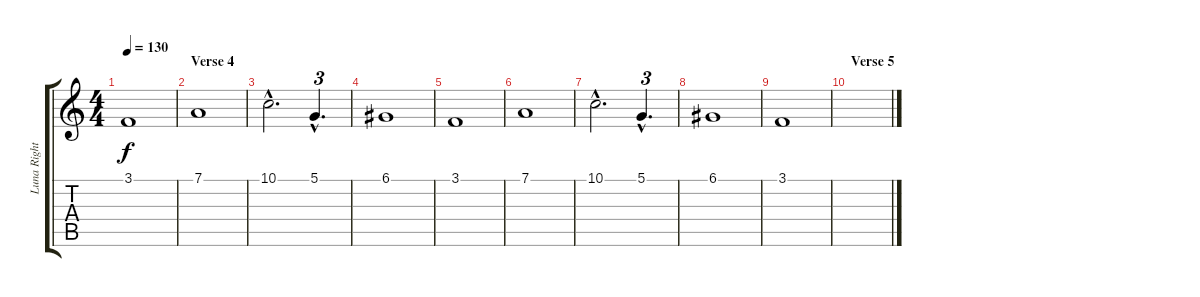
\track ("Luna Right" "Luna Right") {instrument choiraahs}
\staff {score tabs}
\tuning (D4 A3 F3 C3 G2 D2) {hide}
\ts (4 4)
\tempo 130
\clef g2
\ks c
3.1.1{dy f} |
\section ("" "Verse 4")
7.1.1 |
10.1{hac}.2{d} 5.1{hac}.4{d tu (3 2)} |
6.1.1 |
3.1.1 |
7.1.1 |
10.1{hac}.2{d} 5.1{hac}.4{d tu (3 2)} |
6.1.1 |
3.1.1 |
\section ("" "Verse 5")
